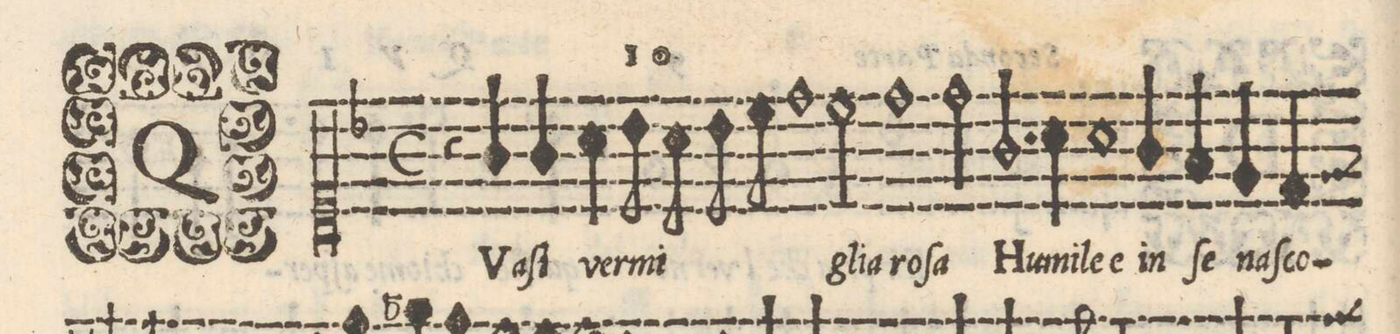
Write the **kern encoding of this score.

**kern	**text
*I"QVINTO	*
*clefC1	*
*k[b-]	*
*met(C)	*
*M2/1	*
4r	.
4g/	QVa-
4g/	-ſi
4a\	ver-
8b-\	-mi-
8a\	.
8b-\	.
8cc\	.
1dd\	.
=2-	=2-
2cc\	-glia
1dd	ro-
=3-	=3-
2dd\	-ſa
2.g/	Hu-
4a\	-mi-
1a\	le e in
=4-	=4-
4g/	ſe
4f/	na-
4e/	-ſco-
4d/	.
*-	*-
